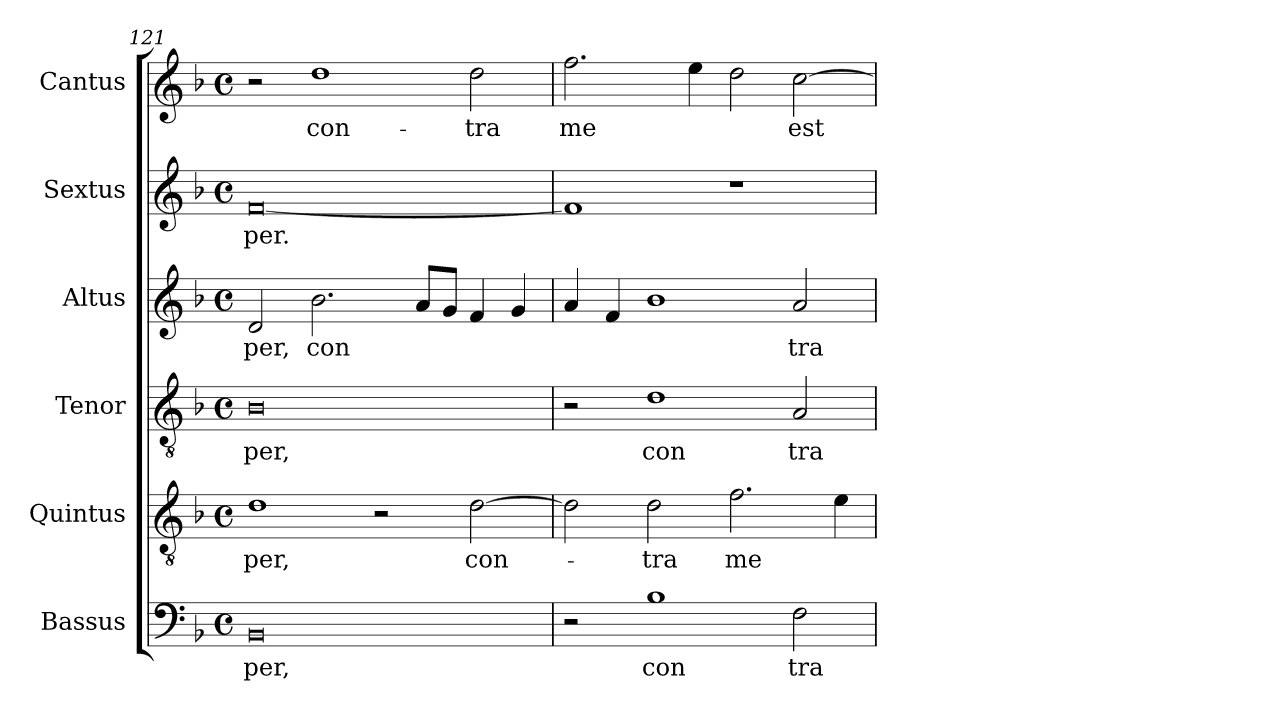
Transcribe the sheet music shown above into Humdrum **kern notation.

**kern	**text	**kern	**text	**kern	**text	**kern	**text	**kern	**text	**kern	**text
*part6	*part6	*part5	*part5	*part4	*part4	*part3	*part3	*part2	*part2	*part1	*part1
*staff6	*staff6	*staff5	*staff5	*staff4	*staff4	*staff3	*staff3	*staff2	*staff2	*staff1	*staff1
*I"Bassus	*	*I"Quintus	*	*I"Tenor	*	*I"Altus	*	*I"Sextus	*	*I"Cantus	*
*clefF4	*	*clefGv2	*	*clefGv2	*	*clefG2	*	*clefG2	*	*clefG2	*
*k[b-]	*	*k[b-]	*	*k[b-]	*	*k[b-]	*	*k[b-]	*	*k[b-]	*
*F:	*	*F:	*	*F:	*	*F:	*	*F:	*	*F:	*
*M4/4	*	*M4/4	*	*M4/4	*	*M4/4	*	*M4/4	*	*M4/4	*
*met(c)	*	*met(c)	*	*met(c)	*	*met(c)	*	*met(c)	*	*met(c)	*
=121	=121	=121	=121	=121	=121	=121	=121	=121	=121	=121	=121
!	!LO:LY:b:cj	!	!LO:LY:b:cj	!	!LO:LY:b:cj	!	!LO:LY:b:cj	!	!LO:LY:b:cj	!	!
0BB-	per,	1d	-per,	0B-	per,	2d/	per,	[<0f	per.	2r	.
!	!	!	!	!	!	!	!LO:LY:b	!	!	!	!LO:LY:b:cj
.	.	.	.	.	.	2.b-\	con	.	.	1dd	con-
.	.	2r	.	.	.	.	.	.	.	.	.
.	.	.	.	.	.	8a/L	.	.	.	.	.
.	.	.	.	.	.	8g/J	.	.	.	.	.
!	!	!	!LO:LY:b	!	!	!	!	!	!	!	!LO:LY:b:cj
.	.	[>2d\	con-	.	.	4f/	.	.	.	2dd\	-tra
.	.	.	.	.	.	4g/	.	.	.	.	.
=122	=122	=122	=122	=122	=122	=122	=122	=122	=122	=122	=122
!	!	!	!	!	!	!	!	!	!	!	!LO:LY:b
2r	.	2d\]	.	2r	.	4a/	.	1f]	.	2.ff\	me
.	.	.	.	.	.	4f/	.	.	.	.	.
!	!LO:LY:b:cj	!	!LO:LY:b:cj	!	!LO:LY:b:cj	!	!	!	!	!	!
1B-	con	2d\	-tra	1d	con	1b-	.	.	.	.	.
.	.	.	.	.	.	.	.	.	.	4ee\	.
!	!	!	!LO:LY:b	!	!	!	!	!	!	!	!
.	.	2.f\	me	.	.	.	.	1r	.	2dd\	.
!	!LO:LY:b:cj	!	!	!	!LO:LY:b:cj	!	!LO:LY:b:cj	!	!	!	!LO:LY:b
2F\	tra	.	.	2A/	tra	2a/	tra	.	.	[>2cc\	est
.	.	4e\	.	.	.	.	.	.	.	.	.
=	=	=	=	=	=	=	=	=	=	=	=
*-	*-	*-	*-	*-	*-	*-	*-	*-	*-	*-	*-
